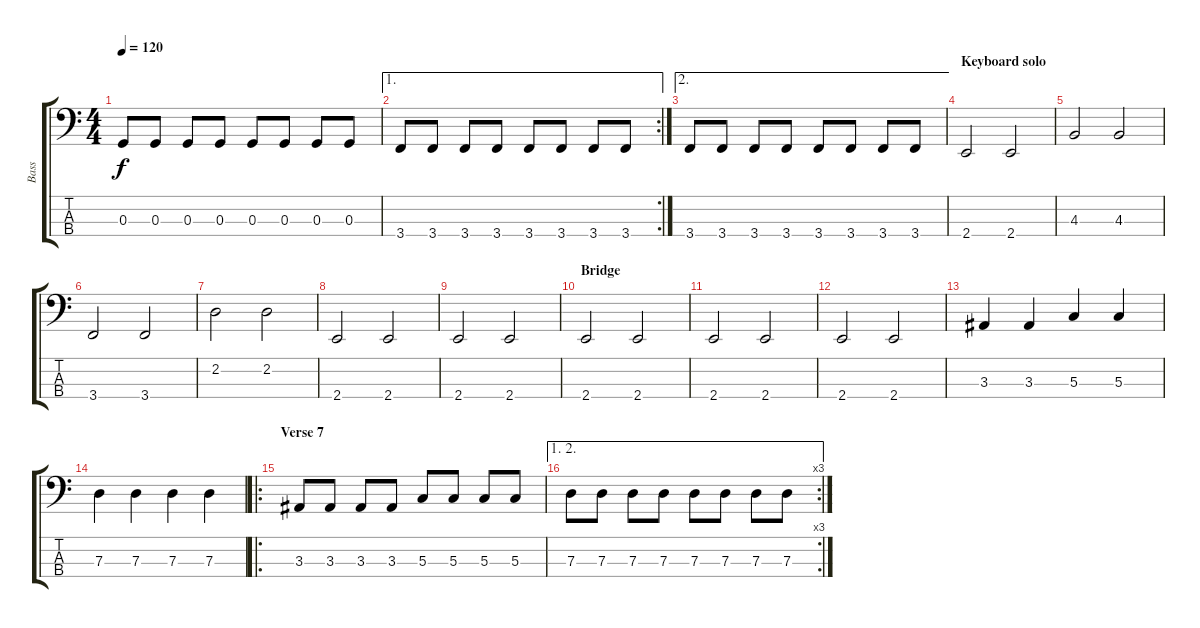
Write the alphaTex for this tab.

\track ("Bass" "Bass") {instrument electricbasspick}
\staff {score tabs}
\tuning (F2 C2 G1 D1) {hide}
\ts (4 4)
\tempo 120
\clef f4
\ks c
0.3.8{dy f} 0.3.8 0.3.8 0.3.8 0.3.8 0.3.8 0.3.8 0.3.8 |
\ae 1
\rc 2
3.4.8 3.4.8 3.4.8 3.4.8 3.4.8 3.4.8 3.4.8 3.4.8 |
\ae 2
3.4.8 3.4.8 3.4.8 3.4.8 3.4.8 3.4.8 3.4.8 3.4.8 |
\section ("" "Keyboard solo")
2.4.2 2.4.2 |
4.3.2 4.3.2 |
3.4.2 3.4.2 |
2.2.2 2.2.2 |
2.4.2 2.4.2 |
2.4.2 2.4.2 |
\section ("" "Bridge")
2.4.2 2.4.2 |
2.4.2 2.4.2 |
2.4.2 2.4.2 |
3.3.4 3.3.4 5.3.4 5.3.4 |
7.3.4 7.3.4 7.3.4 7.3.4 |
\ro
\section ("" "Verse 7")
3.3.8 3.3.8 3.3.8 3.3.8 5.3.8 5.3.8 5.3.8 5.3.8 |
\ae (1 2)
\rc 3
7.3.8 7.3.8 7.3.8 7.3.8 7.3.8 7.3.8 7.3.8 7.3.8
